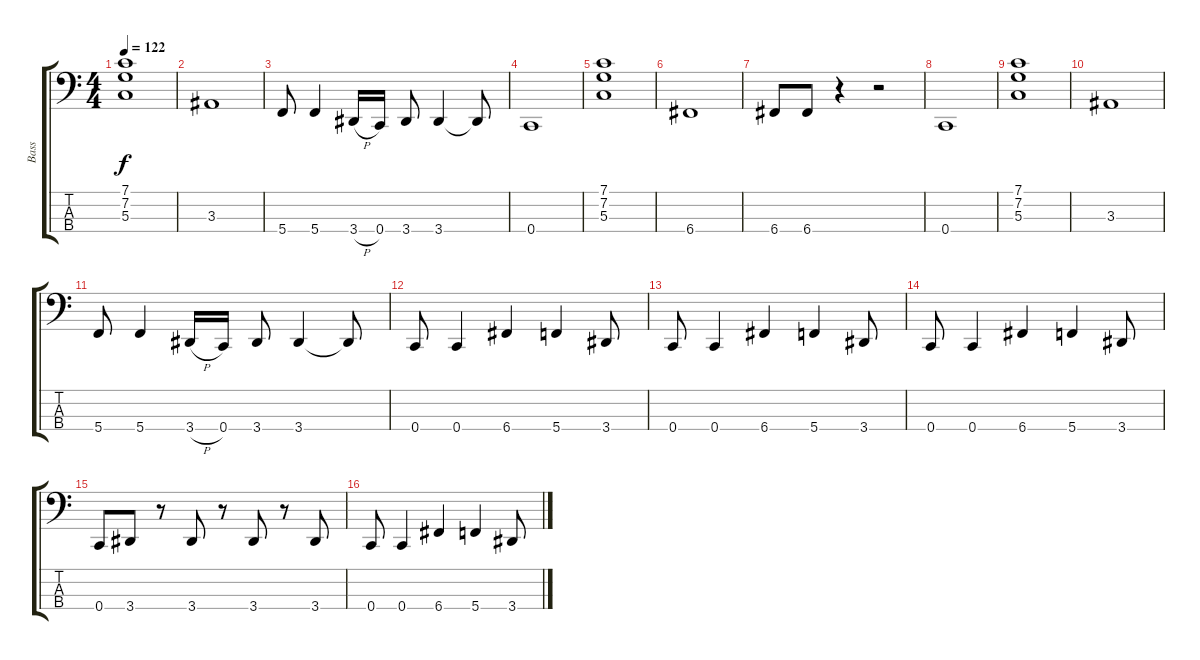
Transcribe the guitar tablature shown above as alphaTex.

\track ("Bass" "Bass") {instrument electricbasspick}
\staff {score tabs}
\tuning (F2 C2 G1 C1) {hide}
\ts (4 4)
\tempo 122
\clef f4
\ks c
(7.1 7.2 5.3).1{dy f} |
3.3.1 |
5.4.8 5.4.4 3.4{h}.16 0.4.16 3.4.8 3.4.4 3.4{t}.8 |
0.4.1 |
(7.1 7.2 5.3).1 |
6.4.1 |
6.4.8 6.4.8 r.4 r.2 |
0.4.1 |
(7.1 7.2 5.3).1 |
3.3.1 |
5.4.8 5.4.4 3.4{h}.16 0.4.16 3.4.8 3.4.4 3.4{t}.8 |
0.4.8 0.4.4 6.4.4 5.4.4 3.4.8 |
0.4.8 0.4.4 6.4.4 5.4.4 3.4.8 |
0.4.8 0.4.4 6.4.4 5.4.4 3.4.8 |
0.4.8 3.4.8 r.8 3.4.8 r.8 3.4.8 r.8 3.4.8 |
0.4.8 0.4.4 6.4.4 5.4.4 3.4.8
